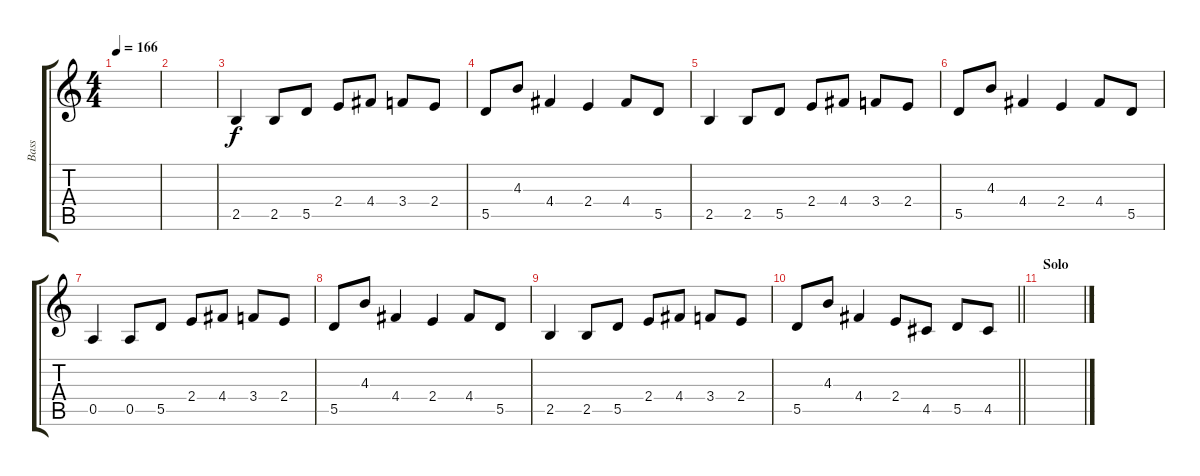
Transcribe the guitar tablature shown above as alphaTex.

\track ("Bass" "Bass") {instrument electricbassfinger}
\staff {score tabs}
\tuning (E4 B3 G3 D3 A2 D2) {hide}
\ts (4 4)
\tempo 166
\clef g2
\ks c
|
|
2.5.4 2.5.8 5.5.8 2.4.8 4.4.8 3.4.8 2.4.8 |
5.5.8 4.3.8 4.4.4 2.4.4 4.4.8 5.5.8 |
2.5.4 2.5.8 5.5.8 2.4.8 4.4.8 3.4.8 2.4.8 |
5.5.8 4.3.8 4.4.4 2.4.4 4.4.8 5.5.8 |
0.5.4 0.5.8 5.5.8 2.4.8 4.4.8 3.4.8 2.4.8 |
5.5.8 4.3.8 4.4.4 2.4.4 4.4.8 5.5.8 |
2.5.4 2.5.8 5.5.8 2.4.8 4.4.8 3.4.8 2.4.8 |
\barLineRight lightlight
5.5.8 4.3.8 4.4.4 2.4.8 4.5.8 5.5.8 4.5.8 |
\section ("" "Solo")
